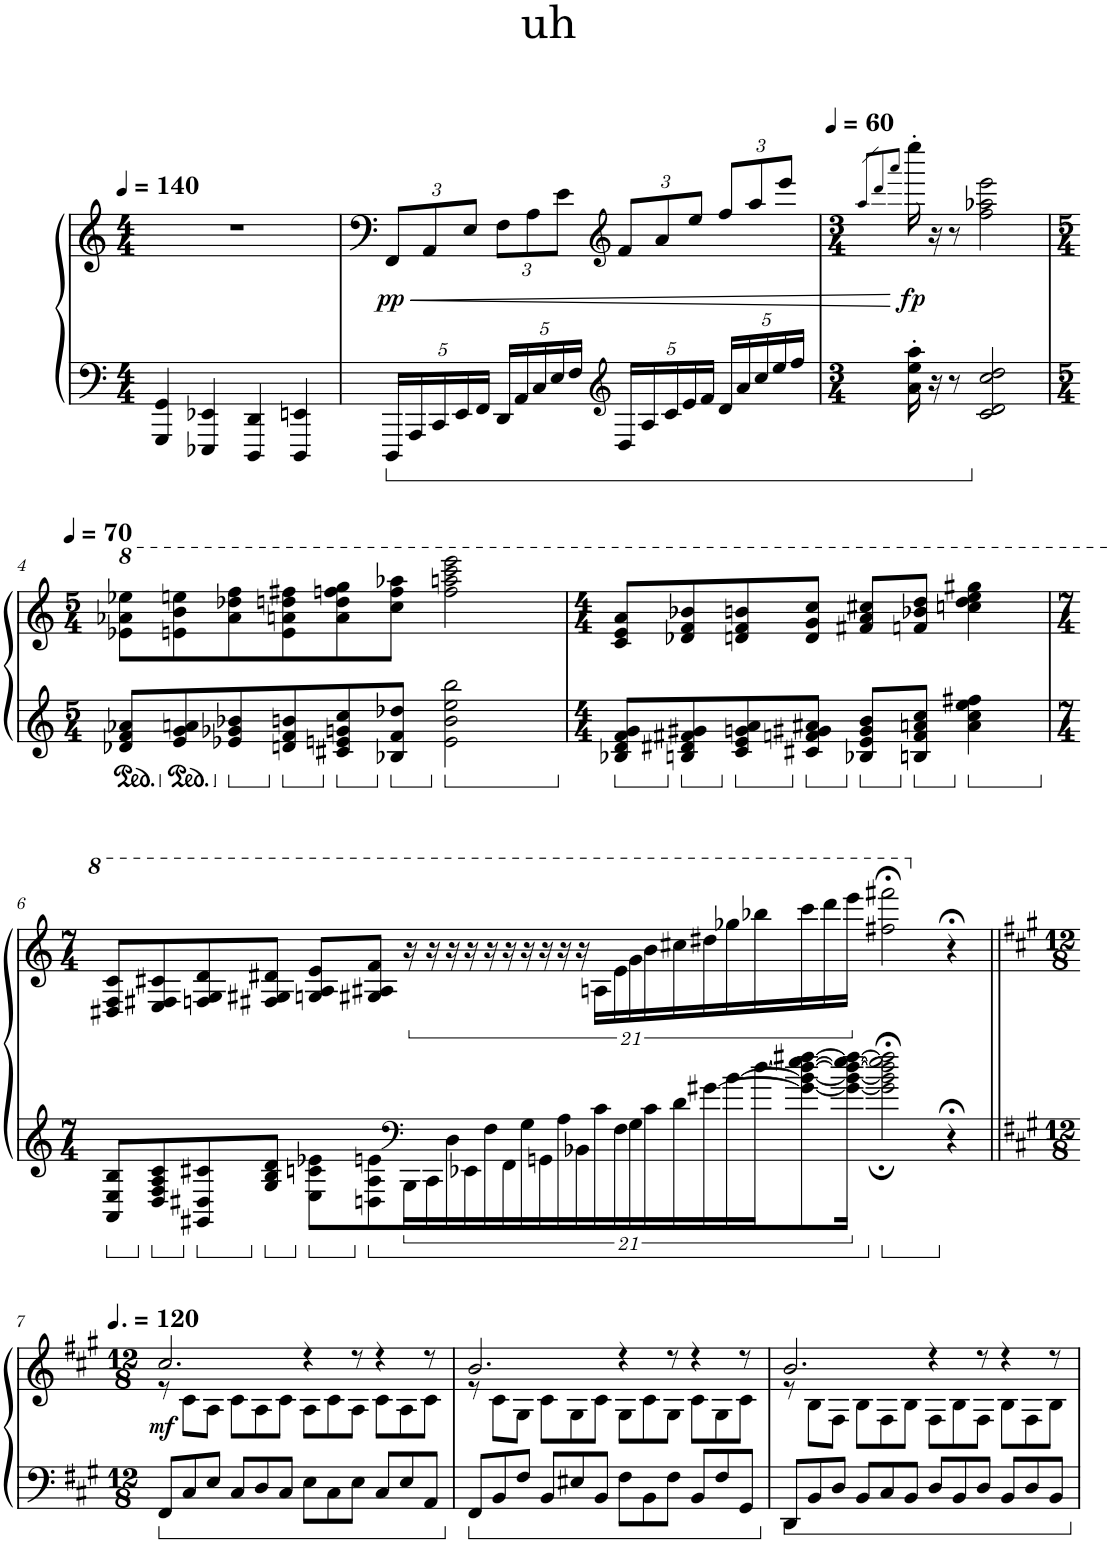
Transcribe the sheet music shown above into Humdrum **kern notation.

**kern	**kern	**dynam
*part1	*part1	*part1
*staff2	*staff1	*staff1/2
*I"Piano	*	*
*I'Pno.	*	*
*clefF4	*clefG2	*
*k[]	*k[]	*
*M4/4	*M4/4	*
*MM140	*MM140	*
=1	=1	=1
4GGG/ 4GG/	1r	.
4EEE-X/ 4EE-X/	.	.
4DDD/ 4DD/	.	.
4DDD/ 4EEn/	.	.
=2	=2	=2
*Xbrackettup	*Xbrackettup	*
!	!	!LO:HP:b
!	!	!LO:DY:n=1:b
20DDD/LL	12FF/L	< pp
20AAA/	.	.
.	12AA/	.
20CC/	.	.
20EE/	.	.
.	12E/J	.
20FF/JJ	.	.
20DD/LL	12F\L	.
20AA/	.	.
.	12A\	.
20C/	.	.
20E/	.	.
.	12e\J	.
20F/JJ	.	.
*clefG2	*clefG2	*
20D/LL	12f/L	.
20A/	.	.
.	12a/	.
20c/	.	.
20e/	.	.
.	12ee/J	.
20f/JJ	.	.
20d/LL	12ff/L	.
20a/	.	.
.	12aa/	.
20cc/	.	.
20ee/	.	.
.	12eee/J	.
20ff/JJ	.	.
.	.	[
=3	=3	=3
*M3/4	*M3/4	*
*	*MM60	*
.	8qaa/L	.
.	8qddd/	.
.	8qaaa/J	.
!	!	!LO:DY:b
16a\' 16ee\' 16aa\'	16eeee'\	fp
16r	16r	.
8r	8r	.
2c/ 2d/ 2cc/ 2dd/	2ff\ 2aa-X\ 2eee\	.
!!LO:LB:g=z
=4	=4	=4
*M5/4	*M5/4	*
*	*8va	*
*	*MM70	*
8d-X/ 8f/ 8a-X/L	8ee-X\ 8aa-X\ 8eee-X\L	.
8e/ 8g/ 8an/	8een\ 8bb\ 8eeen\	.
8e-X/ 8g-X/ 8b-X/	8aa-\ 8ddd-X\ 8fff\	.
8dn/ 8f/ 8bn/	8ee\ 8aan\ 8dddn\ 8fff#X\	.
8c#X/ 8en/ 8gn/ 8cc/	8aa\ 8ddd\ 8fffn\ 8ggg\	.
8B-X/ 8f/ 8dd-X/J	8ccc\ 8fff\ 8aaa-X\J	.
2e\ 2b\ 2ee\ 2bb\	2fff\ 2aaan\ 2cccc\ 2eeee\	.
=5	=5	=5
*M4/4	*M4/4	*
8B-X/ 8d/ 8f/ 8g/L	8cc/ 8ee/ 8aa/L	.
8Bn/ 8d#X/ 8f#X/ 8g#X/	8dd-X/ 8ff/ 8bb-X/	.
8c/ 8e/ 8gn/ 8a/	8ddn/ 8ff/ 8bbn/	.
8c#X/ 8fn/ 8g#X/ 8a#X/J	8dd/ 8gg/ 8ccc/J	.
8B-X/ 8e/ 8g#/ 8b/L	8ff#X/ 8aa/ 8ccc#X/L	.
8Bn/ 8f/ 8an/ 8cc/J	8ffn/ 8bb-X/ 8ddd/J	.
4a\ 4cc\ 4ee\ 4ff#X\	4cccn\ 4ddd\ 4eee\ 4ggg#X\	.
!!LO:LB:g=z
=6	=6	=6
*M7/4	*M7/4	*
8AA/ 8E/ 8B/L	8d#X/ 8f/ 8cc/L	.
8D/ 8F/ 8A/ 8c/	8e/ 8f#X/ 8cc#X/	.
8GG#X/ 8D#X/ 8c#X/	8fn/ 8g/ 8dd/	.
8G/ 8B/ 8d/J	8f#X/ 8g#X/ 8dd#X/J	.
8E\ 8cn\ 8e-X\L	8gn/ 8a/ 8ee/L	.
8Dn\ 8A\ 8en\	8g#X/ 8a#X/ 8ff/J	.
*clefF4	*	*
*brackettup	*brackettup	*
84BBB\L	84r	.
84CC\	84r	.
84D\	84r	.
84EE-X\	84r	.
84F\	84r	.
84FF\	84r	.
84G\	84r	.
84GGn\	84r	.
84A\	84r	.
84BB-X\	84r	.
84c\	84an\LL	.
84F\	84ee\	.
84G\	84gg\	.
84c\	84bb\	.
84d\	84ccc#X\	.
[84g#X\	84ddd#X\	.
[84b\	84ggg-X\	.
[84dd\J	84bbb-X\	.
42g#\_ 42b\_ 42dd\_ [42ee\ [42ff#X\	84cccc\	.
.	84dddd\	.
84g#\_ 84b\_ 84dd\_ 84ee\_ 84ff#\_Jk	84eeee\JJ	.
2g#\];< 2b\];< 2dd\];< 2ee\];< 2ff#\];<	2fff#X\;< 2ffff#X\;<	.
*	*X8va	*
4r;<	4r;<	.
!!LO:LB:g=z
=7||	=7||	=7||
*k[f#c#g#]	*k[f#c#g#]	*
*M12/8	*M12/8	*
*	*MM180	*
*	*^	*
!	!	!	!LO:DY:b
8FF#/L	2.cc#/	8r	mf
8C#/	.	8c#\L	.
8E/J	.	8A\J	.
8C#/L	.	8c#\L	.
8D/	.	8A\	.
8C#/J	.	8c#\J	.
8E\L	4r	8A\L	.
8C#\	.	8c#\	.
8E\J	8r	8A\J	.
8C#/L	4r	8c#\L	.
8E/	.	8A\	.
8AA/J	8r	8c#\J	.
=8	=8	=8	=8
8FF#/L	2.b/	8r	.
8BB/	.	8c#\L	.
8F#/J	.	8G#\J	.
8BB/L	.	8c#\L	.
8E#X/	.	8G#\	.
8BB/J	.	8c#\J	.
8F#\L	4r	8G#\L	.
8BB\	.	8c#\	.
8F#\J	8r	8G#\J	.
8BB/L	4r	8c#\L	.
8F#/	.	8G#\	.
8GG#/J	8r	8c#\J	.
=9	=9	=9	=9
8DD/L	2.b/	8r	.
8BB/	.	8B\L	.
8D/J	.	8F#\J	.
8BB/L	.	8B\L	.
8C#/	.	8F#\	.
8BB/J	.	8B\J	.
8D/L	4r	8F#\L	.
8BB/	.	8B\	.
8D/J	8r	8F#\J	.
8BB/L	4r	8B\L	.
8D/	.	8F#\	.
8BB/J	8r	8B\J	.
*	*v	*v	*
=	=	=
*-	*-	*-
